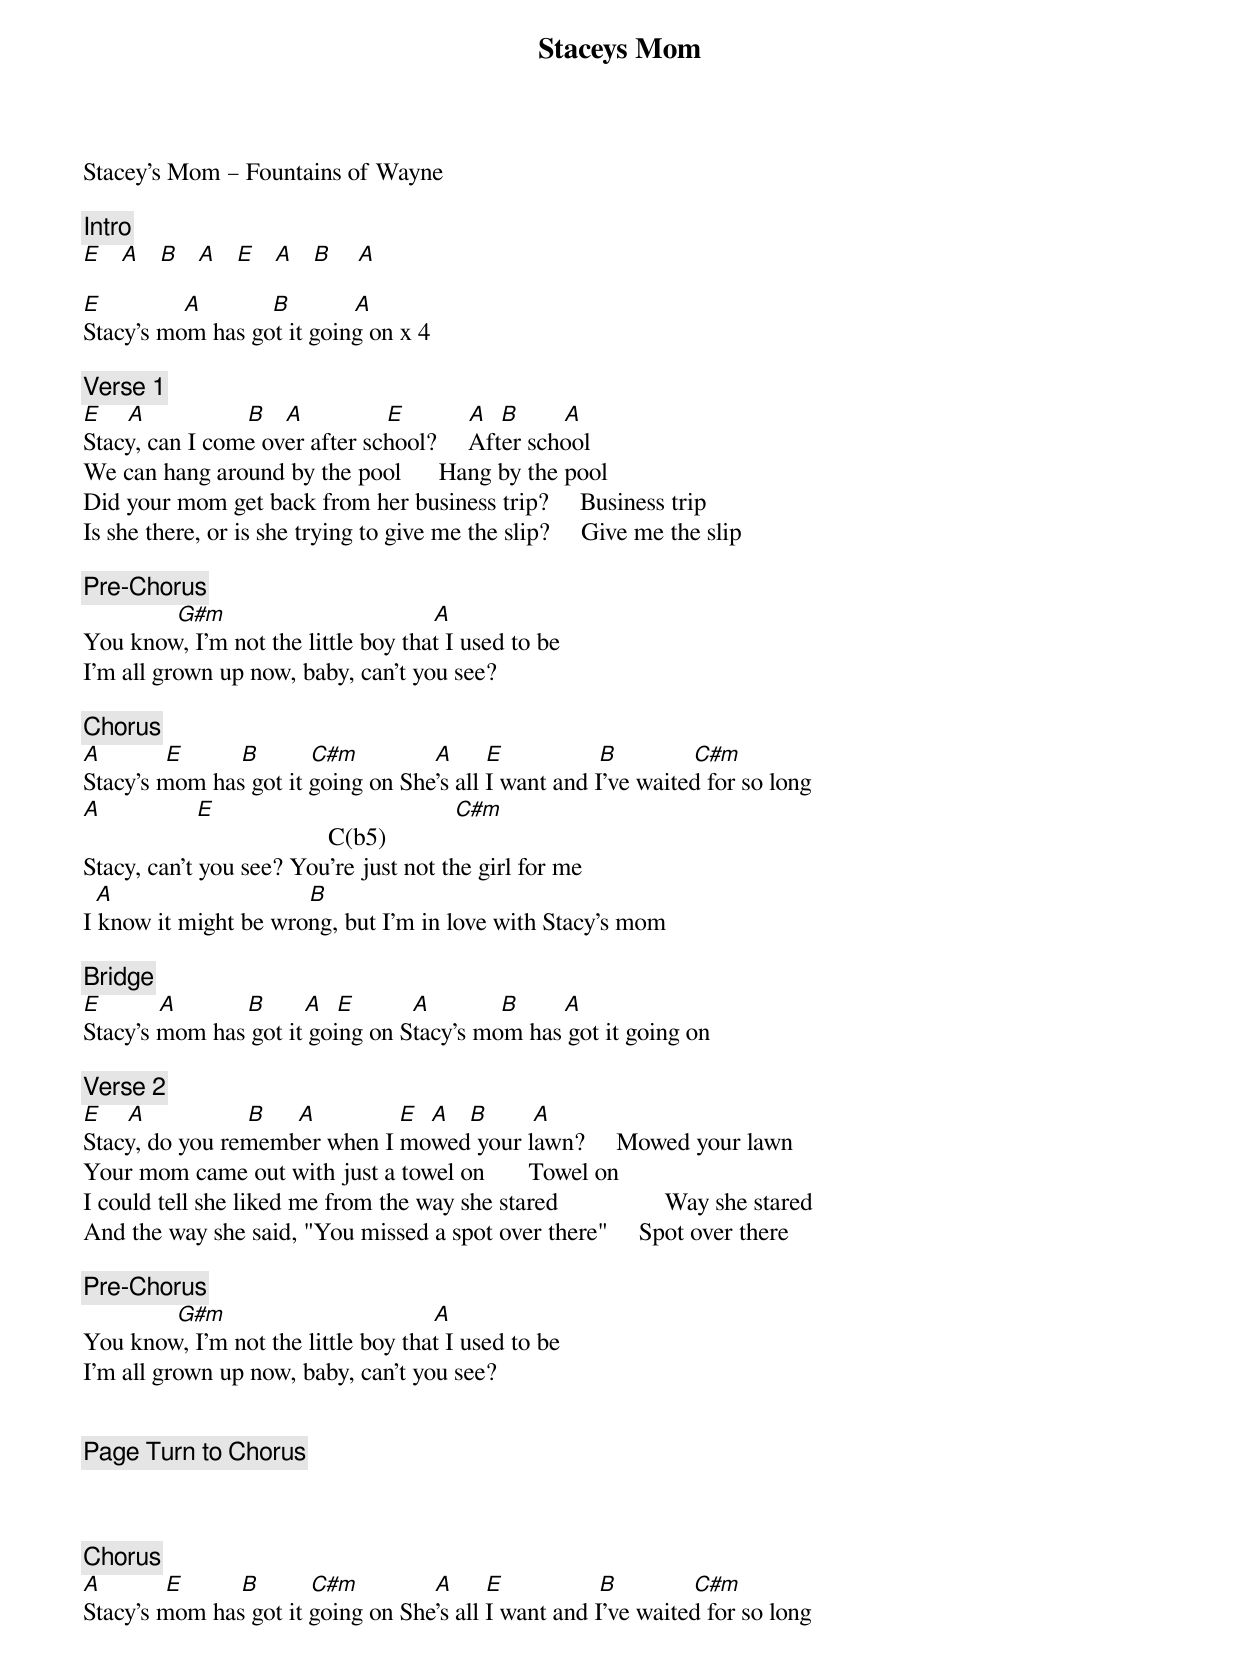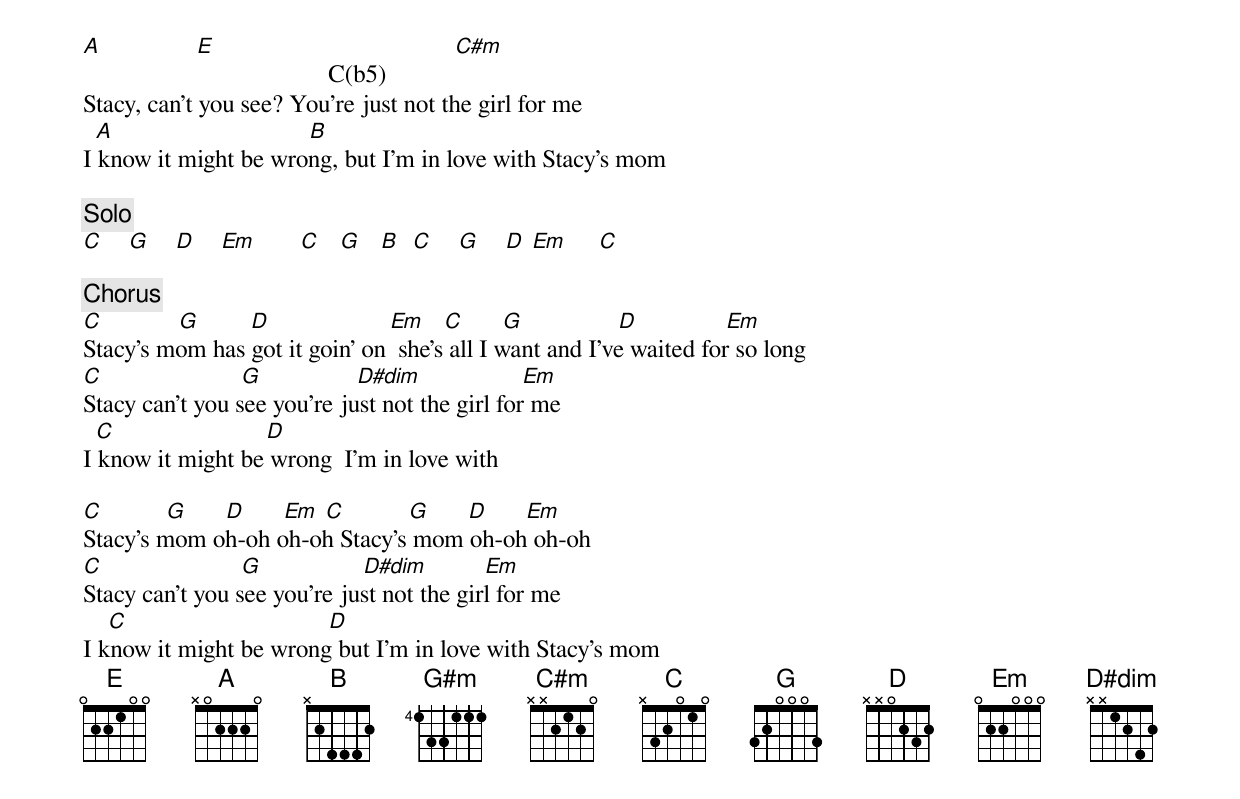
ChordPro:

{title: Staceys Mom}
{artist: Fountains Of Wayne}
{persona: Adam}
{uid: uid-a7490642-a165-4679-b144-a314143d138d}
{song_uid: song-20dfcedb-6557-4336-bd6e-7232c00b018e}


Stacey’s Mom – Fountains of Wayne

{comment: Intro}
[E]   [A]   [B]   [A]   [E]   [A]   [B]    [A]

[E]       	     [A]          	[B]     	    [A]
Stacy's mom has got it going on	x 4

{comment: Verse 1}
[E]   	[A]               	[B]  	[A]             [E]          [A] 	[B]      	[A]
Stacy, can I come over after school?    	After school
We can hang around by the pool    		Hang by the pool
Did your mom get back from her business trip?    	Business trip
Is she there, or is she trying to give me the slip?    	Give me the slip

{comment: Pre-Chorus}
               [G#m]                       		      		[A]
You know, I'm not the little boy that I used to be
I'm all grown up now, baby, can't you see?

{comment: Chorus}
[A]       	  [E]       		[B]        [C#m]	         		[A]     [E]             		[B]          		[C#m]
Stacy's mom has got it going on	She's all I want and I've waited for so long
[A]            			[E]                    	C(b5)         		[C#m]
Stacy, can't you see? You're just not the girl for me
  [A]                           				[B]
I know it might be wrong, but I'm in love with Stacy's mom

{comment: Bridge}
[E]       		[A]          	[B]     	[A]		[E]       		[A]          	[B]     		[A]
Stacy's mom has got it going on	Stacy's mom has got it going on

{comment: Verse 2}
[E]   	[A]               	[B]  			[A]             [E] 	[A] 		[B]      	[A]
Stacy, do you remember when I mowed your lawn?    	Mowed your lawn
Your mom came out with just a towel on    			Towel on
I could tell she liked me from the way she stared    	            Way she stared
And the way she said, "You missed a spot over there"    	Spot over there

{comment: Pre-Chorus}
               [G#m]                       		      		[A]
You know, I'm not the little boy that I used to be
I'm all grown up now, baby, can't you see?


{comment: Page Turn to Chorus}



{comment: Chorus}
[A]       	  [E]       		[B]        [C#m]	         		[A]     [E]             		[B]          		[C#m]
Stacy's mom has got it going on	She's all I want and I've waited for so long
[A]            			[E]                    	C(b5)         		[C#m]
Stacy, can't you see? You're just not the girl for me
  [A]                           				[B]
I know it might be wrong, but I'm in love with Stacy's mom

{comment: Solo}
[C]    [G]    [D]    [Em]       [C]   [G]   [B] 	[C]    [G]    [D]	[Em]     [C]

{comment: Chorus}
[C]          		[G]       	[D]          	        [Em]			[C]      [G]             		[D]             	[Em]
Stacy's mom has got it goin' on 	she's all I want and I've waited for so long
[C]                	    	[G]              	[D#dim]        	       [Em]
Stacy can't you see you're just not the girl for me
		[C]                       	[D]
I know it might be wrong  I'm in love with

[C]        		[G]     	[D]     	[Em]	[C]        		[G]     	[D]     	[Em]
Stacy's mom oh-oh oh-oh	Stacy's mom oh-oh oh-oh
[C]                	     [G]              		[D#dim]        	[Em]
Stacy can't you see you're just not the girl for me
    [C]                        		    		[D]
I know it might be wrong but I'm in love with Stacy's mom
